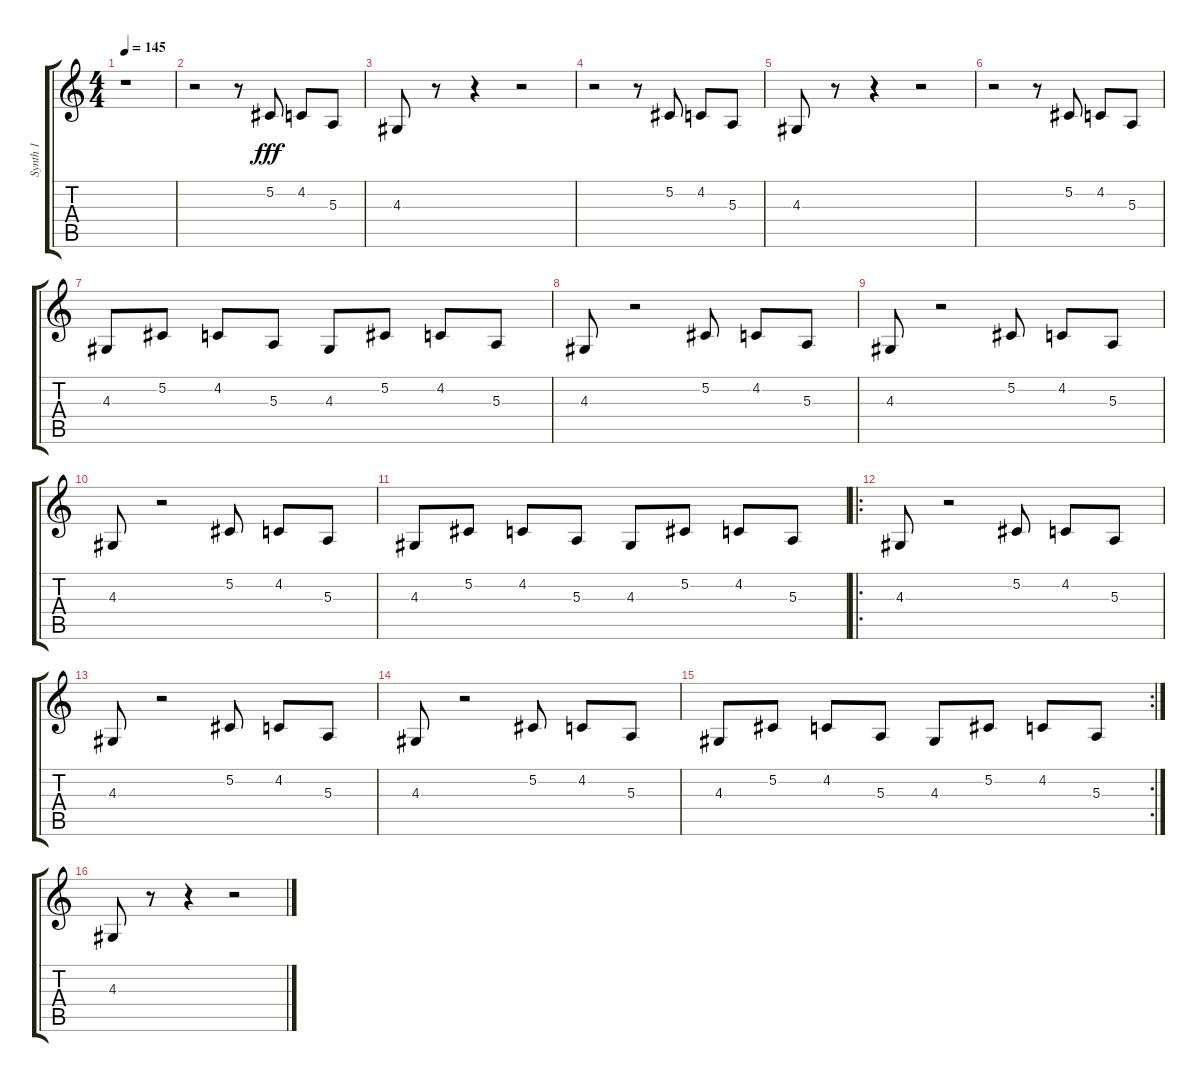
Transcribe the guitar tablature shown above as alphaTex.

\track ("Synth 1" "Synth 1") {instrument fx5brightness}
\staff {score tabs}
\tuning (Db4 Ab3 E3 B2 Gb2 Db2) {hide}
\ts (4 4)
\tempo 145
\clef g2
\ks c
r.1{dy fff instrument fx5brightness} |
r.2 r.8 5.2.8 4.2.8 5.3.8 |
4.3.8 r.8 r.4 r.2 |
r.2 r.8 5.2.8 4.2.8 5.3.8 |
4.3.8 r.8 r.4 r.2 |
r.2 r.8 5.2.8 4.2.8 5.3.8 |
4.3.8 5.2.8 4.2.8 5.3.8 4.3.8 5.2.8 4.2.8 5.3.8 |
4.3.8 r.2 5.2.8 4.2.8 5.3.8 |
4.3.8 r.2 5.2.8 4.2.8 5.3.8 |
4.3.8 r.2 5.2.8 4.2.8 5.3.8 |
4.3.8 5.2.8 4.2.8 5.3.8 4.3.8 5.2.8 4.2.8 5.3.8 |
\ro
4.3.8 r.2 5.2.8 4.2.8 5.3.8 |
4.3.8 r.2 5.2.8 4.2.8 5.3.8 |
4.3.8 r.2 5.2.8 4.2.8 5.3.8 |
\rc 2
4.3.8 5.2.8 4.2.8 5.3.8 4.3.8 5.2.8 4.2.8 5.3.8 |
4.3.8 r.8 r.4 r.2
